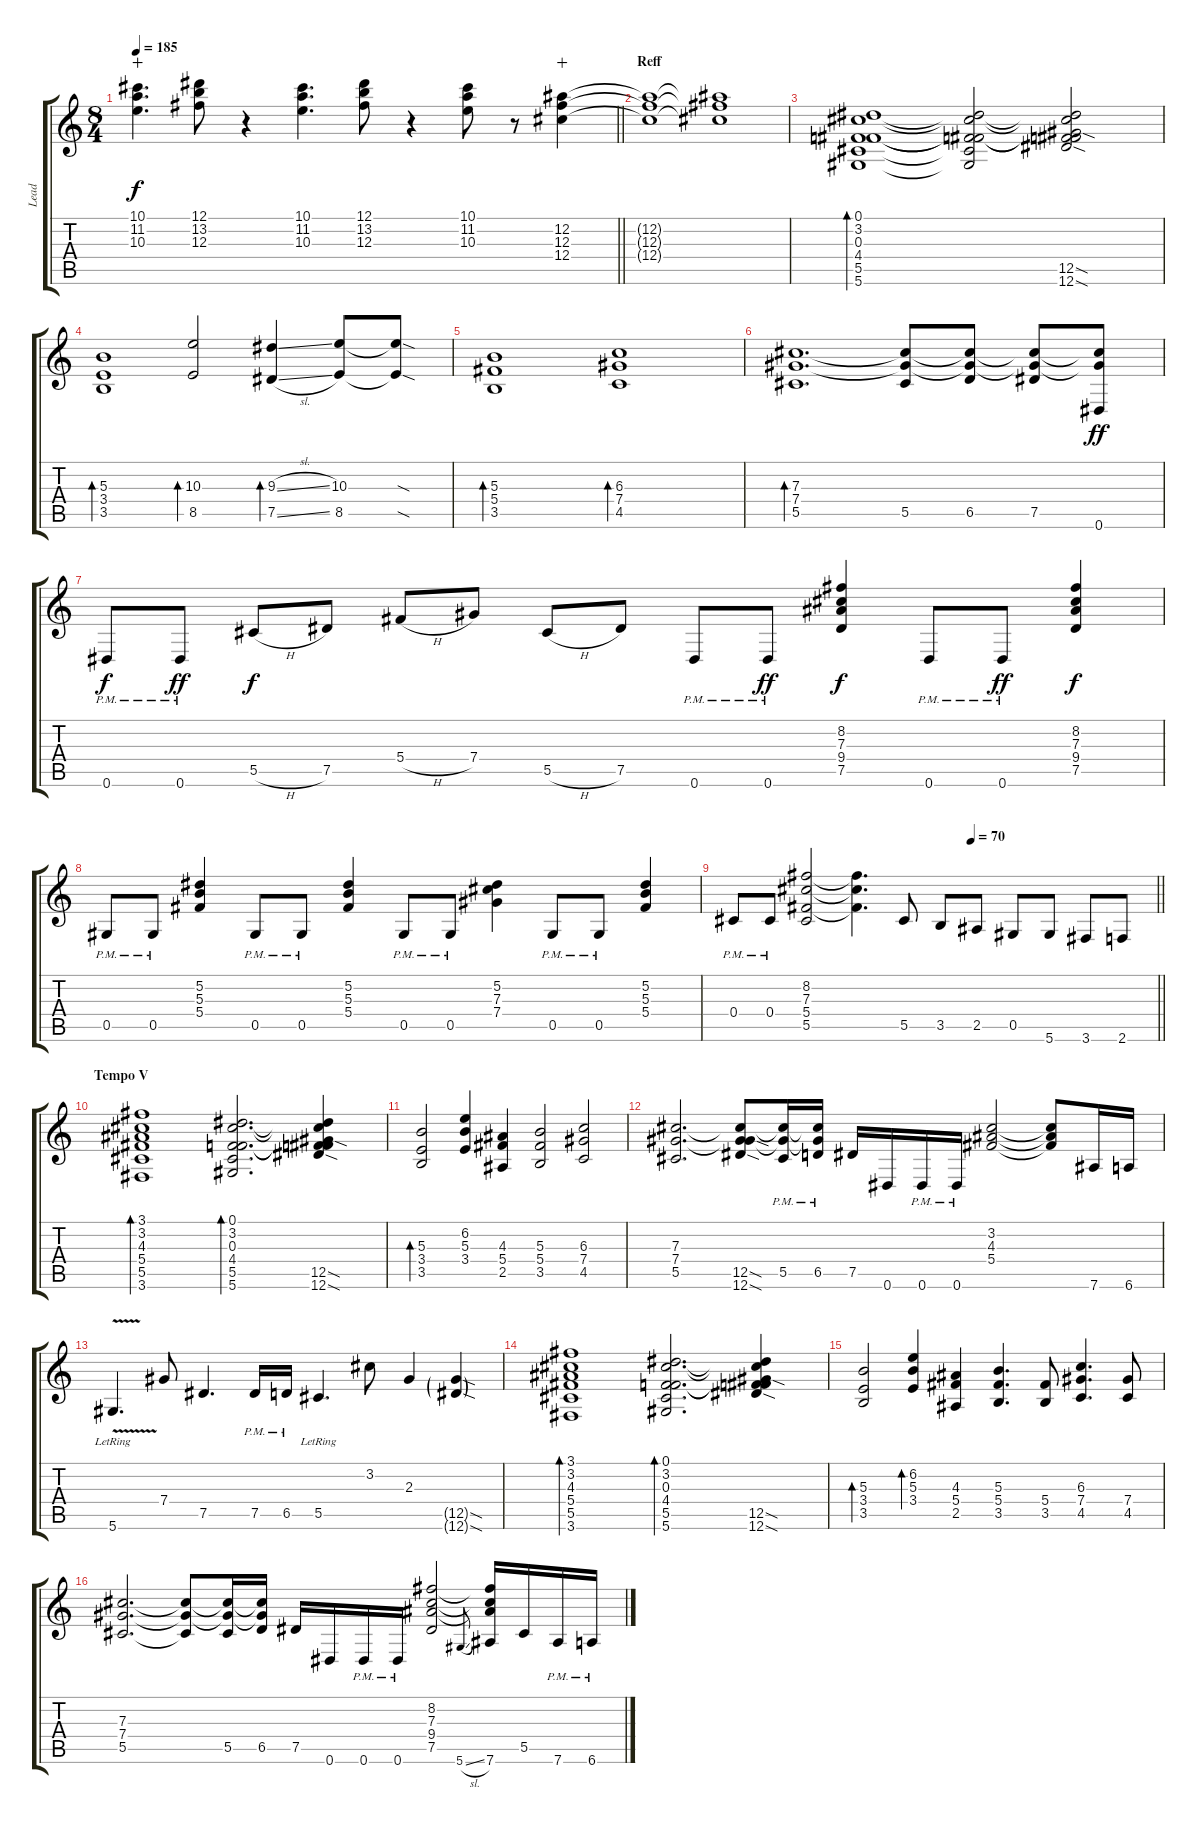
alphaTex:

\track ("Lead" "Lead") {instrument distortionguitar}
\staff {score tabs}
\tuning (Eb4 Bb3 Gb3 Db3 Ab2 Eb2) {hide}
\ts (8 4)
\tempo 185
\clef g2
\barLineRight lightlight
\ks c
(10.1 11.2 10.3).4{d dy f wahc} (12.1 13.2 12.3).8 r.4 (10.1 11.2 10.3).4{d} (12.1 13.2 12.3).8 r.4 (10.1 11.2 10.3).8 r.8 (12.2 12.3 12.4).4{wahc} |
\section ("" "Reff")
(12.2{t} 12.3{t} 12.4{t}).1 (12.2{t} 12.3{t} 12.4{t}).1 |
(0.1 3.2 0.3 4.4 5.5 5.6).1{bd 60} (0.1{t} 3.2{t} 0.3{t} 4.4{t} 5.5{t} 5.6{t}).2 (0.1{t} 3.2{t} 0.3{t} 4.4{t} 12.5{sod} 12.6{sod}).2 |
(5.3 3.4 3.5).1{bd 60} (10.3 8.5).2{bd 480} (9.3{sl} 7.5{sl}).4{bd 60} (10.3 8.5).8 (10.3{sod t} 8.5{sod t}).8 |
(5.3 5.4 3.5).1{bd 480} (6.3 7.4 4.5).1{bd 480} |
(7.3 7.4 5.5).1{d bd 480} (7.3{t} 7.4{t} 5.5).8 (7.3{t} 7.4{t} 6.5).8 (7.3{t} 7.4{t} 7.5).8 (7.3{t} 7.4{t} 0.6).8{dy ff} |
0.6{pm}.8{dy f} 0.6{pm}.8{dy ff} 5.5{h}.8{dy f} 7.5.8 5.4{h}.8 7.4.8 5.5{h}.8 7.5.8 0.6{pm}.8 0.6{pm}.8{dy ff} (8.2 7.3 9.4 7.5).4{dy f} 0.6{pm}.8 0.6{pm}.8{dy ff} (8.2 7.3 9.4 7.5).4{dy f} |
0.5{pm}.8 0.5{pm}.8 (5.2 5.3 5.4).4 0.5{pm}.8 0.5{pm}.8 (5.2 5.3 5.4).4 0.5{pm}.8 0.5{pm}.8 (5.2 7.3 7.4).4 0.5{pm}.8 0.5{pm}.8 (5.2 5.3 5.4).4 |
\tempo (70 0.5625)
\barLineRight lightlight
0.4{pm}.8 0.4{pm}.8 (8.2 7.3 5.4 5.5).2 (8.2{t} 7.3{t} 5.4{t}).4{d} 5.5.8 3.5.8 2.5.8 0.5.8 5.6.8 3.6.8 2.6.8 |
\section ("" "Tempo V")
(3.1 3.2 4.3 5.4 5.5 3.6).1{bd 120} (0.1 3.2 0.3 4.4 5.5 5.6).2{d bd 60} (0.1{t} 3.2{t} 0.3{t} 4.4{t} 12.5{sod} 12.6{sod}).4 |
(5.3 3.4 3.5).2{bd 60} (6.2 5.3 3.4).4 (4.3 5.4 2.5).4 (5.3 5.4 3.5).2 (6.3 7.4 4.5).2 |
(7.3 7.4 5.5).2{d} (7.3{t} 7.4{t} 12.5{sod} 12.6{sod}).8 (7.3{t} 7.4{t} 5.5{pm}).16 (7.3{t} 7.4{t} 6.5{pm}).16 7.5.16 0.6.16 0.6{pm}.16 0.6{pm}.16 (3.2 4.3 5.4).2 (3.2{t} 4.3{t} 5.4{t}).8 7.6.16 6.6.16 |
5.6{v lr}.4{d} 7.4.8 7.5.4{d} 7.5{pm}.16 6.5{pm}.16 5.5{lr}.4{d} 3.2.8 2.3.4 (12.5{sod g} 12.6{sod g}).4 |
(3.1 3.2 4.3 5.4 5.5 3.6).1{bd 120} (0.1 3.2 0.3 4.4 5.5 5.6).2{d bd 60} (0.1{t} 3.2{t} 0.3{t} 4.4{t} 12.5{sod} 12.6{sod}).4 |
(5.3 3.4 3.5).2{bd 60} (6.2 5.3 3.4).4{bd 60} (4.3 5.4 2.5).4 (5.3 5.4 3.5).4{d} (5.4 3.5).8 (6.3 7.4 4.5).4{d} (7.4 4.5).8 |
(7.3 7.4 5.5).2{d} (7.3{t} 7.4{t} 5.5{t}).8 (7.3{t} 7.4{t} 5.5).16 (7.3{t} 7.4{t} 6.5).16 7.5.16 0.6.16 0.6{pm}.16 0.6{pm}.16 (8.2 7.3 9.4 7.5).2 5.6{sl}.8{gr onbeat} (8.2{t} 7.3{t} 9.4{t} 7.6).16 5.5.16 7.6{pm}.16 6.6{pm}.16
